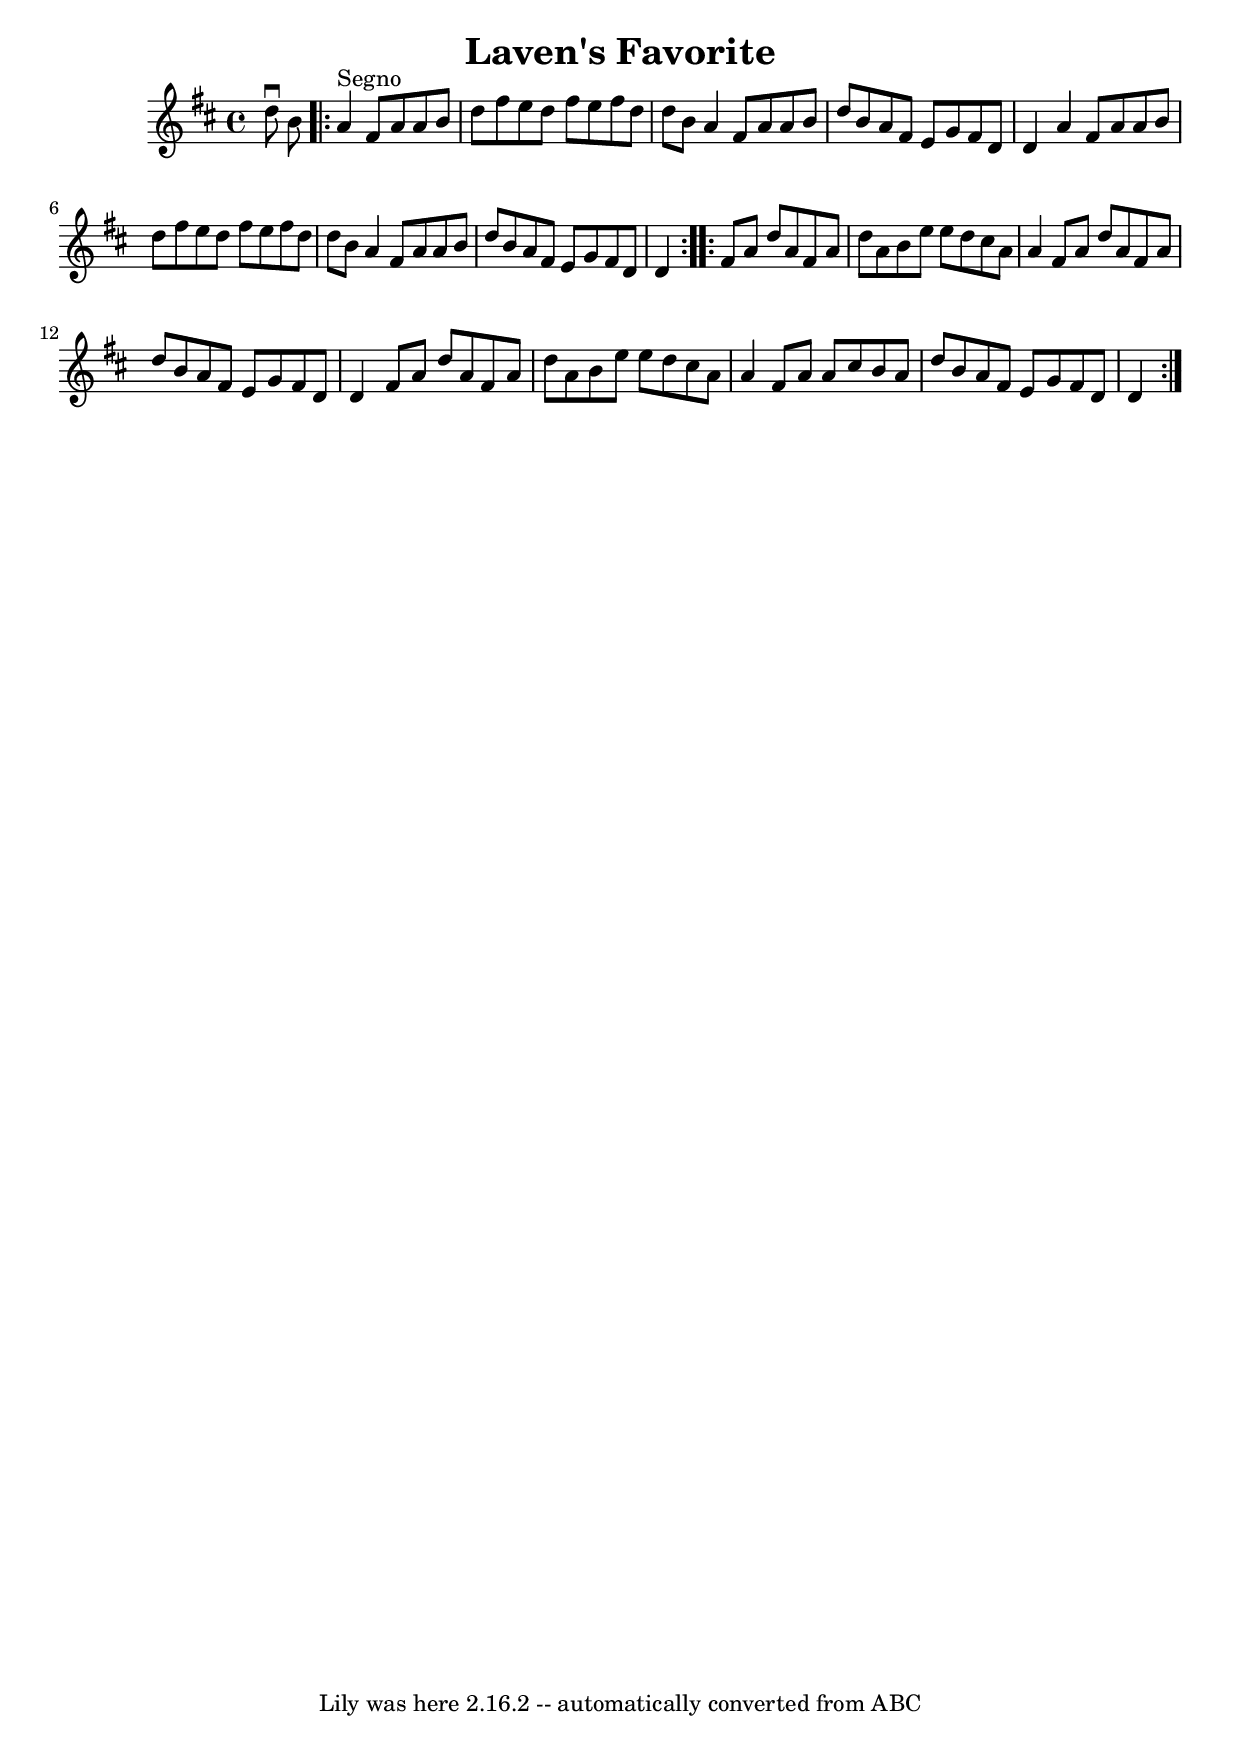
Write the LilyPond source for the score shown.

\version "2.16.2"
\include "Mammoth.ily"
\header {
  %% book = "Ryan's Mammoth Collection"
  crossRefNumber = "1"
  footnotes = ""
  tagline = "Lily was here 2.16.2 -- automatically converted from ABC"
  title = "Laven's Favorite"

}
voicedefault =  {


  \time 4/4 
  \key d \major
  d''8^\downbow b'8    
  \repeat volta 2 {
    a'4^"Segno" fis'8 a'8 a'8 b'8 d''8 fis''8  |
    e''8    
    d''8 fis''8 e''8 fis''8 d''8 d''8 b'8  |
    a'4    
    fis'8 a'8 a'8 b'8 d''8 b'8  |
    a'8 fis'8 e'8    
    g'8 fis'8 d'8 d'4  |
    a'4 fis'8 a'8 a'8 b'8    
    d''8 fis''8  |
    e''8 d''8 fis''8 e''8 fis''8 d''8    
    d''8 b'8  |
    a'4 fis'8 a'8 a'8 b'8 d''8 b'8  
    |
    a'8 fis'8 e'8 g'8 fis'8 d'8 d'4  

  } 
  \repeat volta 2 {
    fis'8 a'8 d''8 a'8 fis'8 a'8 d''8    
    a'8  |
    b'8 e''8 e''8 d''8 cis''8 a'8 a'4  |
    
    fis'8 a'8 d''8 a'8 fis'8 a'8 d''8 b'8  |
    a'8    
    fis'8 e'8 g'8 fis'8 d'8 d'4  |
    fis'8 a'8 d''8   
    a'8 fis'8 a'8 d''8 a'8  |
    b'8 e''8 e''8 d''8    
    cis''8 a'8 a'4  |
    fis'8 a'8 a'8 cis''8 b'8 a'8    
    d''8 b'8  |
    a'8 fis'8 e'8 g'8 fis'8 d'8 d'4    
  }  
  

}

\score{
  <<

    \context Staff="default"
    {
      \voicedefault 
      
    }

  >>
  \layout {
    
  }
  \midi {
  }

}
